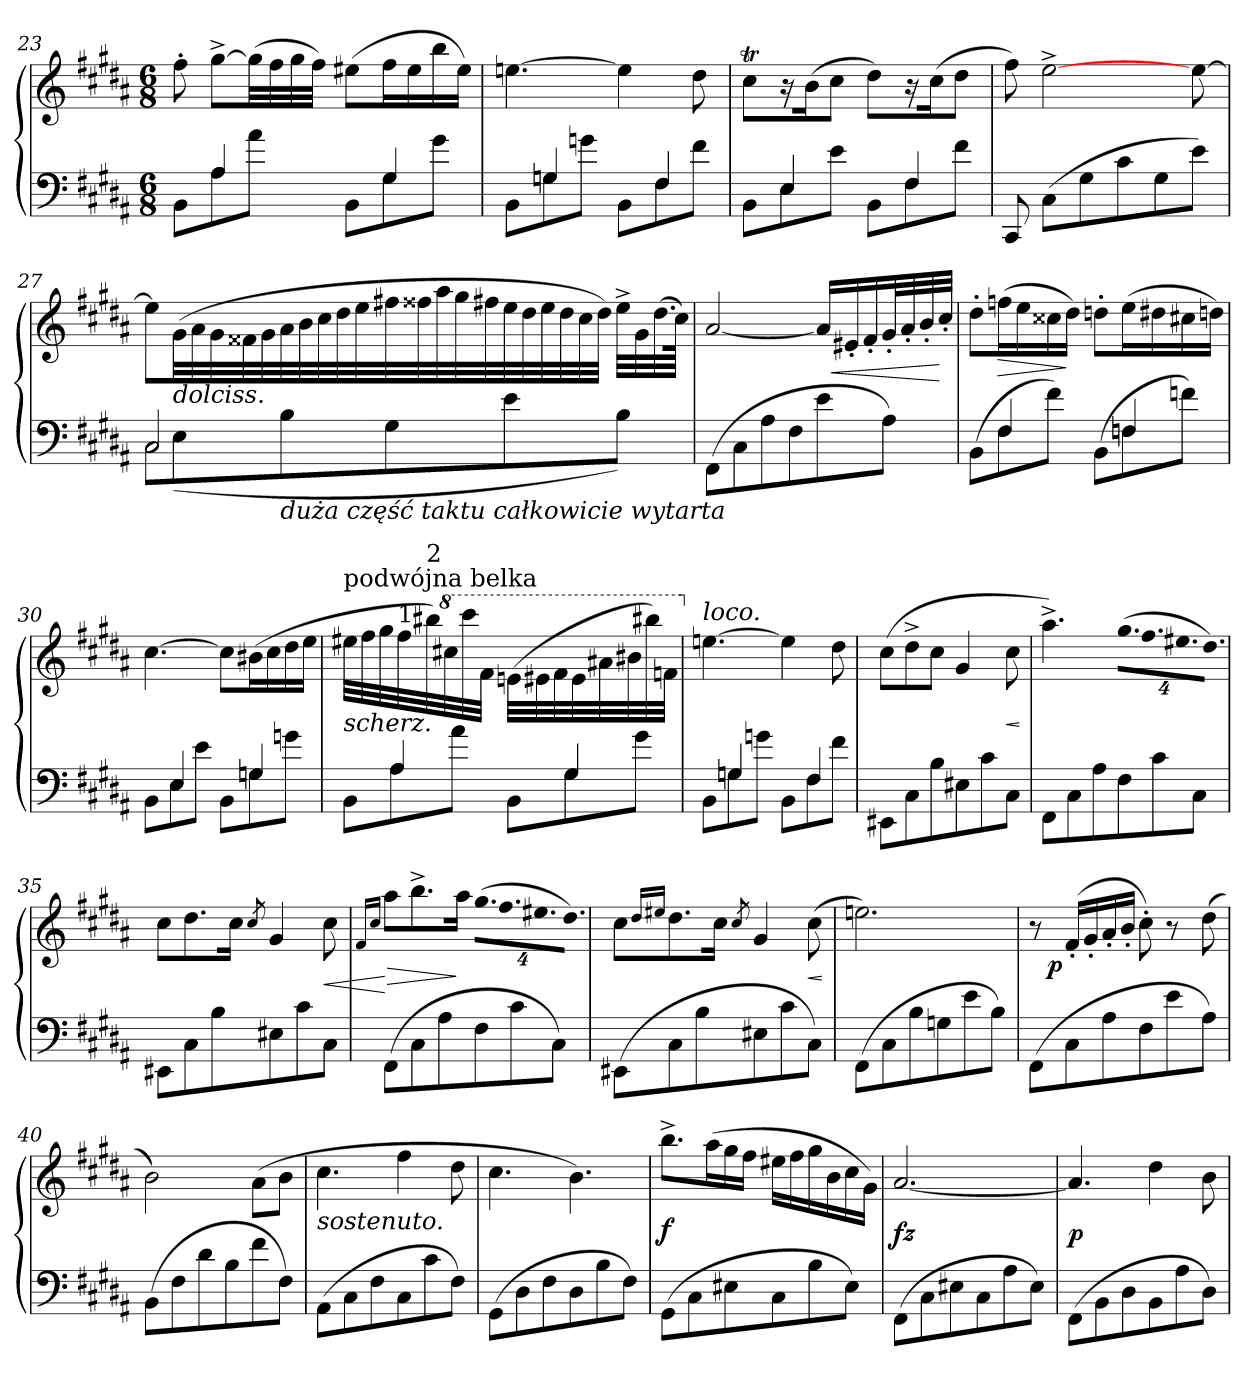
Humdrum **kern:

**kern	**kern	**dynam
*part1	*part1	*part1
*staff2	*staff1	*staff1/2
*clefF4	*clefG2	*
*k[f#c#g#d#a#]	*k[f#c#g#d#a#]	*
*M6/8	*M6/8	*
=23	=23	=23
*^	*	*
8rgyy	8BBL	8ff#'>	.
4A#	8A#	[8gg#^<L	.
.	8a#J	(>32gg#LL]	.
.	.	32ff#	.
.	.	32gg#	.
.	.	32ff#JJJ)	.
8rgyy	8BBL	(>8ee#XL	.
4G#	8G#	16ff#L	.
.	.	16ee#	.
.	8g#J	16bb	.
.	.	16ee#JJ)	.
=24	=24	=24	=24
8rbyy	8BBL	[4.een	.
4Gn	8Gn	.	.
.	8gnJ	.	.
8rffyy	8BBL	4ee]	.
4F#	8F#	.	.
.	8f#J	8dd#	.
=25	=25	=25	=25
8reyy	8BBL	8cc#TL	.
4E	8E	16r	.
.	.	(>16bK	.
.	8eJ	8cc#J	.
8reyy	8BBL	8dd#L)	.
4F#	8F#	16r	.
.	.	(>16cc#K	.
.	8f#J	8dd#J	.
*v	*v	*	*
=26	=26	=26
8CC#	8ff#)	.
(>8C#L	[>2ee^>	.
8G#	.	.
8c#	.	.
8G#	.	.
8eJ)	[8ee	.
=27	=27	=27
*^	*	*
!	!LO:N:vis=2	!	!
2C#	8C#	8eeL]	.
*	*	*Xtuplet	*
!	!	!LO:TX:b:i:t=dolciss.	!
.	(>8E	(>40g#LL	.
.	.	40a#	.
.	.	40g#	.
.	.	40f##X	.
.	.	40g#	.
!	!LO:TX:b:i:t=duża część taktu całkowicie wytarta	!	!
.	8B	40a#	.
.	.	40b	.
.	.	40cc#	.
.	.	40dd#	.
.	.	40ee	.
.	8G#	40ff#X	.
.	.	40ff##X	.
.	.	40aa#	.
.	.	40gg#	.
.	.	40ff#X	.
4rbyy	8e	48ee	.
.	.	48dd#	.
.	.	48ee	.
.	.	48dd#	.
.	.	48cc#	.
.	.	48dd#JJJ)	.
.	8BJ)	32ee^>LLL	.
.	.	32g#	.
.	.	(>32.dd#	.
.	.	64cc#JJJk)	.
*v	*v	*	*
=28	=28	=28
(>8FF#L	[2a#	.
8C#	.	.
8A#	.	.
8F#	.	.
8e	24a#LL]	.
.	24e#X'<	<
.	24f#'<	.
8A#J)	32g#'<L	.
.	32a#'<	.
.	32b'<	.
.	32cc#'<JJJ	[
=29	=29	=29
*^	*	*
8rgyy	(>8BBL	8dd#'>L	.
4F#	8F#	(>16ffnL	>
.	.	16ee	.
.	8f#J)	16cc##X	.
.	.	16dd#JJ)	]
8rbyy	(>8BBL	8ddn'>L	.
4Fn	8Fn	(>16eeL	.
.	.	16dd#X	.
.	8fnJ)	16cc#X	.
.	.	16ddnJJ)	.
=30	=30	=30	=30
8rgyy	8BBL	[4.cc#	.
4E	8E	.	.
.	8eJ	.	.
8rgyy	8BBL	8cc#L]	.
4Gn	8Gn	(>16b#XL	.
.	.	16cc#	.
.	8gnJ	16dd#	.
.	.	16eeJJ	.
=31	=31	=31	=31
!	!	!LO:TX:b:i:t=scherz.	!
!	!	!LO:TX:a:t=podwójna belka	!
8reyy	8BBL	64%3ee#XLLL	.
.	.	64%3ff#	.
.	.	64%3gg#	.
4A#	8A#	.	.
!	!	!LO:TX:a:t=1	!
.	.	64%3ff#	.
!	!	!LO:TX:a:t=2	!
.	.	64%3bb#X)	.
*	*	*8va	*
.	.	64%3ccc#X	.
.	8a#J	.	.
.	.	64%3cccc#	.
.	.	64%3ff#JJJ	.
8rbyy	8BBL	(>64%3een\LLL	.
.	.	64%3ee#X	.
.	.	64%3ff#	.
4G#	8G#	.	.
.	.	64%3ee#	.
.	.	64%3aa#X	.
.	.	64%3bb#	.
.	8g#J	.	.
.	.	64%3bbb#X)	.
.	.	64%3ffnJJJ	.
=32	=32	=32	=32
*	*	*X8va	*
!	!	!LO:TX:a:i:t=loco.	!
8reyy	8BBL	[4.een	.
4Gn	8Gn	.	.
.	8gnJ	.	.
8rddyy	8BBL	4ee]	.
4F#	8F#	.	.
.	8f#J	8dd#	.
*v	*v	*	*
=33	=33	=33
8EE#XL	(>8cc#L	.
8C#	8dd#^>	.
8B	8cc#J	.
8E#X	4g#	.
8c#	.	.
8C#J	8cc#	<
.	.	[
=34	=34	=34
8FF#L	4.aa#^>)	.
8C#	.	.
8A#	.	.
*	*tuplet	*
!	!LO:N:vis=16.	!
8F#	(>32%3gg#LL	.
!	!LO:N:vis=16.	!
.	32%3ff#	.
8c#	.	.
!	!LO:N:vis=16.	!
.	32%3ee#X	.
8C#J	.	.
!	!LO:N:vis=16.	!
.	32%3dd#JJ)	.
=35	=35	=35
8EE#XL	8cc#L	.
8C#	8.dd#	.
8B	.	.
.	16cc#Jk	.
.	8qcc#/	.
8E#X	4g#	.
8c#	.	.
8C#J	8cc#	<
=36	=36	=36
.	16qf#/LL	.
.	16qcc#/JJ	.
(>8FF#L	8aa#L	[ >
8C#	8.bb^>	.
8A#	.	.
.	16aa#Jk	]
!	!LO:N:vis=16.	!
8F#	(>32%3gg#LL	.
!	!LO:N:vis=16.	!
.	32%3ff#	.
8c#	.	.
!	!LO:N:vis=16.	!
.	32%3ee#X	.
8C#J)	.	.
!	!LO:N:vis=16.	!
.	32%3dd#JJ)	.
=37	=37	=37
(>8EE#XL	8cc#L	.
.	16qdd#/LL	.
.	16qee#X/JJ	.
8C#	8.dd#	.
8B	.	.
.	16cc#Jk	.
.	8qcc#/	.
8E#X	4g#	.
8c#	.	.
8C#J)	(>8cc#	<
.	.	[
=38	=38	=38
(>8FF#L	2.een)	.
8C#	.	.
8B	.	.
8Gn	.	.
8e	.	.
8BJ)	.	.
=39	=39	=39
*	*^	*
(>8FF#L	8r	16ryy	.
.	.	2ryy	p
8C#	(<16f#'<LL	.	.
.	16g#'<	.	.
8A#	16a#'<	.	.
.	16b'<JJ	.	.
8F#	8cc#'>)	.	.
8e	8r	.	.
.	.	8.ryy	.
8A#J)	(>8dd#	.	.
*	*v	*v	*
=40	=40	=40
(>8BBL	2b)	.
8F#	.	.
8d#	.	.
8B	.	.
8f#	(>8a#\L	.
8F#J)	8bJ	.
=41	=41	=41
!	!LO:TX:b:i:t=sostenuto.	!
(>8AA#L	4.cc#	.
8C#	.	.
8F#	.	.
8C#	4ff#	.
8c#	.	.
8F#J)	8dd#	.
=42	=42	=42
(>8GG#L	4.cc#	.
8D#	.	.
8F#	.	.
8D#	4.b)	.
8B	.	.
8F#J)	.	.
=43	=43	=43
(>8GG#L	8.bb^>L	f
8C#	.	.
.	(>16aa#L	.
8E#X	16gg#	.
.	16ff#JJ	.
8C#	16ee#XLL	.
.	16ff#	.
8B	16gg#	.
.	16b	.
8E#J)	16cc#	.
.	16g#JJ)	.
=44	=44	=44
(>8FF#\L	[2.a#	fz
8C#	.	.
8E#X	.	.
8C#	.	.
8A#	.	.
8E#J)	.	.
=45	=45	=45
(>8FF#\L	4.a#]	p
8BB	.	.
8D#	.	.
8BB	4dd#	.
8A#	.	.
8D#J)	8b	.
=	=	=
*-	*-	*-
